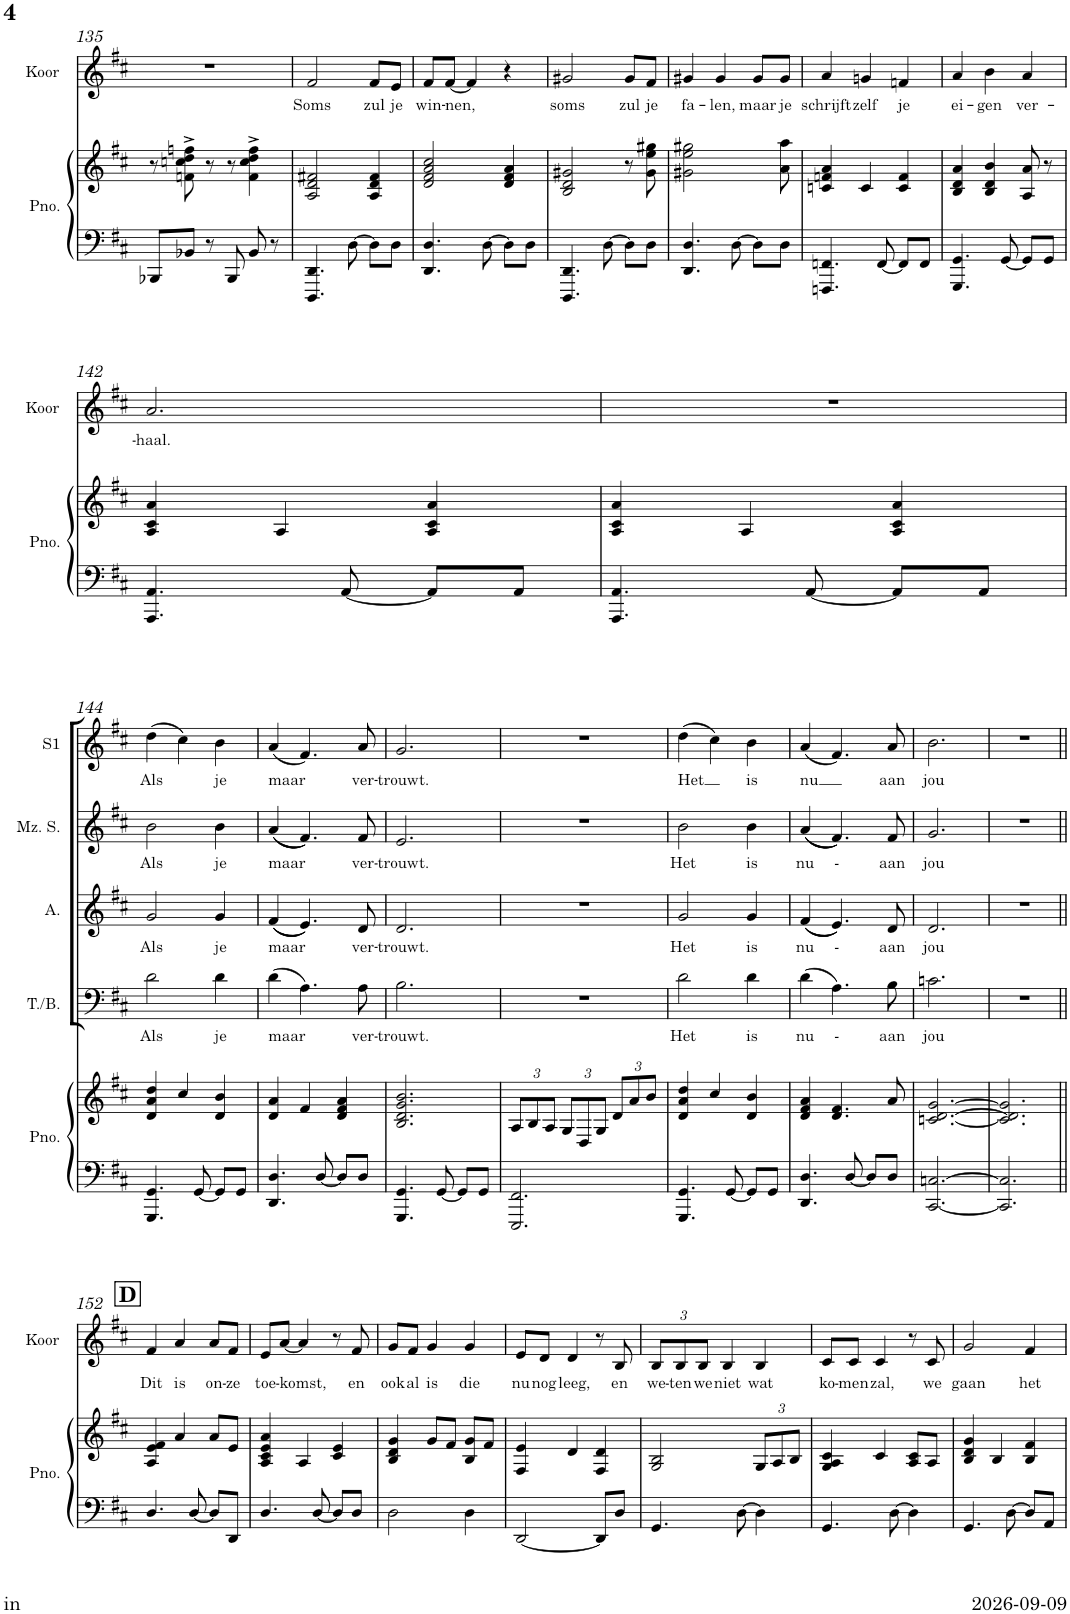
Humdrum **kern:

**kern	**kern	**kern	**text	**kern	**text	**kern	**text	**kern	**text	**kern	**text	**kern
*part7	*part7	*part6	*part6	*part5	*part5	*part4	*part4	*part3	*part3	*part2	*part2	*part1
*staff8	*staff7	*staff6	*staff6	*staff5	*staff5	*staff4	*staff4	*staff3	*staff3	*staff2	*staff2	*staff1
*I"Piano	*	*I"Tenor/Bas	*	*I"Alto	*	*I"Mezzo-sopraan	*	*I"Sopraan 1	*	*I"Koor	*	*I"Martha
*I'Pno.	*	*I'T./B.	*	*I'A.	*	*I'Mz. S.	*	*I'S1	*	*I'Koor	*	*I'Martha
!!LO:PB:g=z
*clefF4	*clefG2	*clefF4	*	*clefG2	*	*clefG2	*	*clefG2	*	*clefG2	*	*clefG2
*	*	*Trd5c9	*	*Trd5c9	*	*Trd5c9	*	*Trd5c9	*	*Trd5c9	*	*Trd5c9
*k[f#c#]	*k[f#c#]	*k[f#c#]	*	*k[f#c#]	*	*k[f#c#]	*	*k[f#c#]	*	*k[f#c#]	*	*k[f#c#]
*M3/4	*M3/4	*M3/4	*	*M3/4	*	*M3/4	*	*M3/4	*	*M3/4	*	*M3/4
=135	=135	=135	=135	=135	=135	=135	=135	=135	=135	=135	=135	=135
8BBB-X/L	8r	2.r	.	2.r	.	2.r	.	2.r	.	2.r	.	2.r
8BB-X/J	8fn\^ 8ccn\^ 8dd\^ 8ffn\^	.	.	.	.	.	.	.	.	.	.	.
8r	8r	.	.	.	.	.	.	.	.	.	.	.
8BBB-/	8r	.	.	.	.	.	.	.	.	.	.	.
8BB-/	4f\^ 4cc\^ 4dd\^ 4ff\^	.	.	.	.	.	.	.	.	.	.	.
8r	.	.	.	.	.	.	.	.	.	.	.	.
=136	=136	=136	=136	=136	=136	=136	=136	=136	=136	=136	=136	=136
!	!	!	!	!	!	!	!	!	!	!	!LO:LY:b	!
4.DDD/ 4.DD/	2A/ 2d/ 2f#X/	2.r	.	2.r	.	2.r	.	2.r	.	2f#/	Soms	2.r
[8D\	.	.	.	.	.	.	.	.	.	.	.	.
!	!	!	!	!	!	!	!	!	!	!	!LO:LY:b	!
8D\L]	4A/ 4d/ 4f#/	.	.	.	.	.	.	.	.	8f#/L	zul	.
!	!	!	!	!	!	!	!	!	!	!	!LO:LY:b	!
8D\J	.	.	.	.	.	.	.	.	.	8e/J	je	.
=137	=137	=137	=137	=137	=137	=137	=137	=137	=137	=137	=137	=137
!	!	!	!	!	!	!	!	!	!	!	!LO:LY:b	!
4.DD/ 4.D/	2d/ 2f#/ 2a/ 2cc#/	2.r	.	2.r	.	2.r	.	2.r	.	8f#/L	win-	2.r
!	!	!	!	!	!	!	!	!	!	!	!LO:LY:b	!
.	.	.	.	.	.	.	.	.	.	[8f#/J	-nen,	.
.	.	.	.	.	.	.	.	.	.	4f#/]	.	.
[8D\	.	.	.	.	.	.	.	.	.	.	.	.
8D\L]	4d/ 4f#/ 4a/	.	.	.	.	.	.	.	.	4r	.	.
8D\J	.	.	.	.	.	.	.	.	.	.	.	.
=138	=138	=138	=138	=138	=138	=138	=138	=138	=138	=138	=138	=138
!	!	!	!	!	!	!	!	!	!	!	!LO:LY:b	!
4.DDD/ 4.DD/	2B/ 2d/ 2g#X/	2.r	.	2.r	.	2.r	.	2.r	.	2g#X/	soms	2.r
[8D\	.	.	.	.	.	.	.	.	.	.	.	.
!	!	!	!	!	!	!	!	!	!	!	!LO:LY:b	!
8D\L]	8r	.	.	.	.	.	.	.	.	8g#/L	zul	.
!	!	!	!	!	!	!	!	!	!	!	!LO:LY:b	!
8D\J	8g#\ 8ee\ 8gg#X\	.	.	.	.	.	.	.	.	8f#/J	je	.
=139	=139	=139	=139	=139	=139	=139	=139	=139	=139	=139	=139	=139
!	!	!	!	!	!	!	!	!	!	!	!LO:LY:b	!
4.DD/ 4.D/	2g#X\ 2ee\ 2gg#X\	2.r	.	2.r	.	2.r	.	2.r	.	4g#X/	fa-	2.r
!	!	!	!	!	!	!	!	!	!	!	!LO:LY:b	!
.	.	.	.	.	.	.	.	.	.	4g#/	-len,	.
[>8D\	.	.	.	.	.	.	.	.	.	.	.	.
!	!	!	!	!	!	!	!	!	!	!	!LO:LY:b	!
8D\L]	8ryy	.	.	.	.	.	.	.	.	8g#/L	maar	.
!	!	!	!	!	!	!	!	!	!	!	!LO:LY:b	!
8D\J	8a\ 8aa\	.	.	.	.	.	.	.	.	8g#/J	je	.
=140	=140	=140	=140	=140	=140	=140	=140	=140	=140	=140	=140	=140
!	!	!	!	!	!	!	!	!	!	!	!LO:LY:b	!
4.FFFn/ 4.FFn/	4cn/ 4fn/ 4a/	2.r	.	2.r	.	2.r	.	2.r	.	4a/	schrijft	2.r
!	!	!	!	!	!	!	!	!	!	!	!LO:LY:b	!
.	4c/	.	.	.	.	.	.	.	.	4gn/	zelf	.
[<8FF/	.	.	.	.	.	.	.	.	.	.	.	.
!	!	!	!	!	!	!	!	!	!	!	!LO:LY:b	!
8FF/L]	4c/ 4f/	.	.	.	.	.	.	.	.	4fn/	je	.
8FF/J	.	.	.	.	.	.	.	.	.	.	.	.
=141	=141	=141	=141	=141	=141	=141	=141	=141	=141	=141	=141	=141
!	!	!	!	!	!	!	!	!	!	!	!LO:LY:b	!
4.GGG/ 4.GG/	4B/ 4d/ 4a/	2.r	.	2.r	.	2.r	.	2.r	.	4a/	ei-	2.r
!	!	!	!	!	!	!	!	!	!	!	!LO:LY:b	!
.	4B/ 4d/ 4b/	.	.	.	.	.	.	.	.	4b\	-gen	.
[<8GG/	.	.	.	.	.	.	.	.	.	.	.	.
!	!	!	!	!	!	!	!	!	!	!	!LO:LY:b	!
8GG/L]	8A/ 8a/	.	.	.	.	.	.	.	.	4a/	ver-	.
8GG/J	8r	.	.	.	.	.	.	.	.	.	.	.
!!LO:LB:g=z
=142	=142	=142	=142	=142	=142	=142	=142	=142	=142	=142	=142	=142
!	!	!	!	!	!	!	!	!	!	!	!LO:LY:b	!
4.AAA/ 4.AA/	4A/ 4c#/ 4a/	2.r	.	2.r	.	2.r	.	2.r	.	2.a/	-haal.	2.r
.	4A/	.	.	.	.	.	.	.	.	.	.	.
[<8AA/	.	.	.	.	.	.	.	.	.	.	.	.
8AA/L]	4A/ 4c#/ 4a/	.	.	.	.	.	.	.	.	.	.	.
8AA/J	.	.	.	.	.	.	.	.	.	.	.	.
=143	=143	=143	=143	=143	=143	=143	=143	=143	=143	=143	=143	=143
4.AAA/ 4.AA/	4A/ 4c#/ 4a/	2.r	.	2.r	.	2.r	.	2.r	.	2.r	.	2.r
.	4A/	.	.	.	.	.	.	.	.	.	.	.
[<8AA/	.	.	.	.	.	.	.	.	.	.	.	.
8AA/L]	4A/ 4c#/ 4a/	.	.	.	.	.	.	.	.	.	.	.
8AA/J	.	.	.	.	.	.	.	.	.	.	.	.
!!LO:LB:g=z
=144	=144	=144	=144	=144	=144	=144	=144	=144	=144	=144	=144	=144
!	!	!	!LO:LY:b	!	!LO:LY:b	!	!LO:LY:b	!	!LO:LY:b	!	!	!
4.GGG/ 4.GG/	4d/ 4a/ 4dd/	2d\	Als	2g/	Als	2b\	Als	(4dd\	Als	2.r	.	2.r
.	4cc#/	.	.	.	.	.	.	4cc#\)	.	.	.	.
[<8GG/	.	.	.	.	.	.	.	.	.	.	.	.
!	!	!	!LO:LY:b	!	!LO:LY:b	!	!LO:LY:b	!	!LO:LY:b	!	!	!
8GG/L]	4d/ 4b/	4d\	je	4g/	je	4b\	je	4b\	je	.	.	.
8GG/J	.	.	.	.	.	.	.	.	.	.	.	.
=145	=145	=145	=145	=145	=145	=145	=145	=145	=145	=145	=145	=145
!	!	!	!LO:LY:b	!	!LO:LY:b	!	!LO:LY:b	!	!LO:LY:b	!	!	!
4.DD/ 4.D/	4d/ 4a/	(4d\	maar	((4f#/	maar	((4a/	maar	(4a/	maar	2.r	.	2.r
.	4f#/	4.A\)	.	4.e/))	.	4.f#/))	.	4.f#/)	.	.	.	.
[<8D/	.	.	.	.	.	.	.	.	.	.	.	.
8D/L]	4d/ 4f#/ 4a/	.	.	.	.	.	.	.	.	.	.	.
!	!	!	!LO:LY:b	!	!LO:LY:b	!	!LO:LY:b	!	!LO:LY:b	!	!	!
8D/J	.	8A\	ver-	8d/	ver-	8f#/	ver-	8a/	ver-	.	.	.
=146	=146	=146	=146	=146	=146	=146	=146	=146	=146	=146	=146	=146
!	!	!	!LO:LY:b	!	!LO:LY:b	!	!LO:LY:b	!	!LO:LY:b	!	!	!
4.GGG/ 4.GG/	2.B/ 2.d/ 2.g/ 2.b/	2.B\	-trouwt.	2.d/	-trouwt.	2.e/	-trouwt.	2.g/	-trouwt.	2.r	.	2.r
[<8GG/	.	.	.	.	.	.	.	.	.	.	.	.
8GG/L]	.	.	.	.	.	.	.	.	.	.	.	.
8GG/J	.	.	.	.	.	.	.	.	.	.	.	.
=147	=147	=147	=147	=147	=147	=147	=147	=147	=147	=147	=147	=147
*	*Xbrackettup	*	*	*	*	*	*	*	*	*	*	*
2.EEE/ 2.FF#/	12A/L	2.r	.	2.r	.	2.r	.	2.r	.	2.r	.	2.r
.	12B/	.	.	.	.	.	.	.	.	.	.	.
.	12A/J	.	.	.	.	.	.	.	.	.	.	.
.	12G/L	.	.	.	.	.	.	.	.	.	.	.
.	12D/	.	.	.	.	.	.	.	.	.	.	.
.	12G/J	.	.	.	.	.	.	.	.	.	.	.
.	12d/L	.	.	.	.	.	.	.	.	.	.	.
.	12a/	.	.	.	.	.	.	.	.	.	.	.
.	12b/J	.	.	.	.	.	.	.	.	.	.	.
=148	=148	=148	=148	=148	=148	=148	=148	=148	=148	=148	=148	=148
!	!	!	!LO:LY:b	!	!LO:LY:b	!	!LO:LY:b	!	!LO:LY:b	!	!	!
4.GGG/ 4.GG/	4d/ 4a/ 4dd/	2d\	Het	2g/	Het	2b\	Het	(4dd\	Het	2.r	.	2.r
.	4cc#/	.	.	.	.	.	.	4cc#\)	.	.	.	.
[<8GG/	.	.	.	.	.	.	.	.	.	.	.	.
!	!	!	!LO:LY:b	!	!LO:LY:b	!	!LO:LY:b	!	!LO:LY:b	!	!	!
8GG/L]	4d/ 4b/	4d\	is	4g/	is	4b\	is	4b\	is	.	.	.
8GG/J	.	.	.	.	.	.	.	.	.	.	.	.
=149	=149	=149	=149	=149	=149	=149	=149	=149	=149	=149	=149	=149
!	!	!	!LO:LY:b	!	!LO:LY:b	!	!LO:LY:b	!	!LO:LY:b	!	!	!
4.DD/ 4.D/	4d/ 4f#/ 4a/	(4d\	nu	((4f#/	nu	((4a/	nu	(4a/	nu	2.r	.	2.r
!	!	!	!LO:LY:b	!	!LO:LY:b	!	!LO:LY:b	!	!	!	!	!
.	4.d/ 4.f#/	4.A\)	-	4.e/))	-	4.f#/))	-	4.f#/)	.	.	.	.
[<8D/	.	.	.	.	.	.	.	.	.	.	.	.
8D/L]	.	.	.	.	.	.	.	.	.	.	.	.
!	!	!	!LO:LY:b	!	!LO:LY:b	!	!LO:LY:b	!	!LO:LY:b	!	!	!
8D/J	8a/	8B\	aan	8d/	aan	8f#/	aan	8a/	aan	.	.	.
=150	=150	=150	=150	=150	=150	=150	=150	=150	=150	=150	=150	=150
!	!	!	!LO:LY:b	!	!LO:LY:b	!	!LO:LY:b	!	!LO:LY:b	!	!	!
[2.CC#/ [2.Cn/	[2.cn/ [2.d/ [2.g/	2.cn\	jou	2.d/	jou	2.g/	jou	2.b\	jou	2.r	.	2.r
=151	=151	=151	=151	=151	=151	=151	=151	=151	=151	=151	=151	=151
2.CC#/] 2.C/]	2.c/] 2.d/] 2.g/]	2.r	.	2.r	.	2.r	.	2.r	.	2.r	.	2.r
!!LO:LB:g=z
!!LO:REH:place=s1:a:B:cj:fs=14:t=D
=152||	=152||	=152||	=152||	=152||	=152||	=152||	=152||	=152||	=152||	=152||	=152||	=152||
!	!	!	!	!	!	!	!	!	!	!	!LO:LY:b	!
4.D/	4A/ 4e/ 4f#/	2.r	.	2.r	.	2.r	.	2.r	.	4f#/	Dit	2.r
!	!	!	!	!	!	!	!	!	!	!	!LO:LY:b	!
.	4a/	.	.	.	.	.	.	.	.	4a/	is	.
[<8D/	.	.	.	.	.	.	.	.	.	.	.	.
!	!	!	!	!	!	!	!	!	!	!	!LO:LY:b	!
8D/L]	8a/L	.	.	.	.	.	.	.	.	8a/L	on-	.
!	!	!	!	!	!	!	!	!	!	!	!LO:LY:b	!
8DD/J	8e/J	.	.	.	.	.	.	.	.	8f#/J	-ze	.
=153	=153	=153	=153	=153	=153	=153	=153	=153	=153	=153	=153	=153
!	!	!	!	!	!	!	!	!	!	!	!LO:LY:b	!
4.D/	4A/ 4c#/ 4e/ 4a/	2.r	.	2.r	.	2.r	.	2.r	.	8e/L	toe-	2.r
!	!	!	!	!	!	!	!	!	!	!	!LO:LY:b	!
.	.	.	.	.	.	.	.	.	.	[8a/J	-komst,	.
.	4A/	.	.	.	.	.	.	.	.	4a/]	.	.
[<8D/	.	.	.	.	.	.	.	.	.	.	.	.
8D/L]	4c#/ 4e/	.	.	.	.	.	.	.	.	8r	.	.
!	!	!	!	!	!	!	!	!	!	!	!LO:LY:b	!
8D/J	.	.	.	.	.	.	.	.	.	8f#/	en	.
=154	=154	=154	=154	=154	=154	=154	=154	=154	=154	=154	=154	=154
!	!	!	!	!	!	!	!	!	!	!	!LO:LY:b	!
2D\	4B/ 4d/ 4g/	2.r	.	2.r	.	2.r	.	2.r	.	8g/L	ook	2.r
!	!	!	!	!	!	!	!	!	!	!	!LO:LY:b	!
.	.	.	.	.	.	.	.	.	.	8f#/J	al	.
!	!	!	!	!	!	!	!	!	!	!	!LO:LY:b	!
.	8g/L	.	.	.	.	.	.	.	.	4g/	is	.
.	8f#/J	.	.	.	.	.	.	.	.	.	.	.
!	!	!	!	!	!	!	!	!	!	!	!LO:LY:b	!
4D\	8B/ 8g/L	.	.	.	.	.	.	.	.	4g/	die	.
.	8f#/J	.	.	.	.	.	.	.	.	.	.	.
=155	=155	=155	=155	=155	=155	=155	=155	=155	=155	=155	=155	=155
!	!	!	!	!	!	!	!	!	!	!	!LO:LY:b	!
[2DD/	4F#/ 4e/	2.r	.	2.r	.	2.r	.	2.r	.	8e/L	nu	2.r
!	!	!	!	!	!	!	!	!	!	!	!LO:LY:b	!
.	.	.	.	.	.	.	.	.	.	8d/J	nog	.
!	!	!	!	!	!	!	!	!	!	!	!LO:LY:b	!
.	4d/	.	.	.	.	.	.	.	.	4d/	leeg,	.
8DD/L]	4F#/ 4d/	.	.	.	.	.	.	.	.	8r	.	.
!	!	!	!	!	!	!	!	!	!	!	!LO:LY:b	!
8D/J	.	.	.	.	.	.	.	.	.	8B/	en	.
=156	=156	=156	=156	=156	=156	=156	=156	=156	=156	=156	=156	=156
*	*	*	*	*	*	*	*	*	*	*Xbrackettup	*	*
!	!	!	!	!	!	!	!	!	!	!	!LO:LY:b	!
4.GG/	2G/ 2B/	2.r	.	2.r	.	2.r	.	2.r	.	12B/L	we-	2.r
!	!	!	!	!	!	!	!	!	!	!	!LO:LY:b	!
.	.	.	.	.	.	.	.	.	.	12B/	-ten	.
!	!	!	!	!	!	!	!	!	!	!	!LO:LY:b	!
.	.	.	.	.	.	.	.	.	.	12B/J	we	.
!	!	!	!	!	!	!	!	!	!	!	!LO:LY:b	!
.	.	.	.	.	.	.	.	.	.	4B/	niet	.
[8D\	.	.	.	.	.	.	.	.	.	.	.	.
!	!	!	!	!	!	!	!	!	!	!	!LO:LY:b	!
4D\]	12G/L	.	.	.	.	.	.	.	.	4B/	wat	.
.	12A/	.	.	.	.	.	.	.	.	.	.	.
.	12B/J	.	.	.	.	.	.	.	.	.	.	.
=157	=157	=157	=157	=157	=157	=157	=157	=157	=157	=157	=157	=157
!	!	!	!	!	!	!	!	!	!	!	!LO:LY:b	!
4.GG/	4G/ 4A/ 4c#/	2.r	.	2.r	.	2.r	.	2.r	.	8c#/L	ko-	2.r
!	!	!	!	!	!	!	!	!	!	!	!LO:LY:b	!
.	.	.	.	.	.	.	.	.	.	8c#/J	-men	.
!	!	!	!	!	!	!	!	!	!	!	!LO:LY:b	!
.	4c#/	.	.	.	.	.	.	.	.	4c#/	zal,	.
[8D\	.	.	.	.	.	.	.	.	.	.	.	.
4D\]	8A/ 8c#/L	.	.	.	.	.	.	.	.	8r	.	.
!	!	!	!	!	!	!	!	!	!	!	!LO:LY:b	!
.	8A/J	.	.	.	.	.	.	.	.	8c#/	we	.
=158	=158	=158	=158	=158	=158	=158	=158	=158	=158	=158	=158	=158
!	!	!	!	!	!	!	!	!	!	!	!LO:LY:b	!
4.GG/	4B/ 4d/ 4g/	2.r	.	2.r	.	2.r	.	2.r	.	2g/	gaan	2.r
.	4B/	.	.	.	.	.	.	.	.	.	.	.
[8D\	.	.	.	.	.	.	.	.	.	.	.	.
!	!	!	!	!	!	!	!	!	!	!	!LO:LY:b	!
8D/L]	4B/ 4f#/	.	.	.	.	.	.	.	.	4f#/	het	.
8AA/J	.	.	.	.	.	.	.	.	.	.	.	.
=	=	=	=	=	=	=	=	=	=	=	=	=
*-	*-	*-	*-	*-	*-	*-	*-	*-	*-	*-	*-	*-
